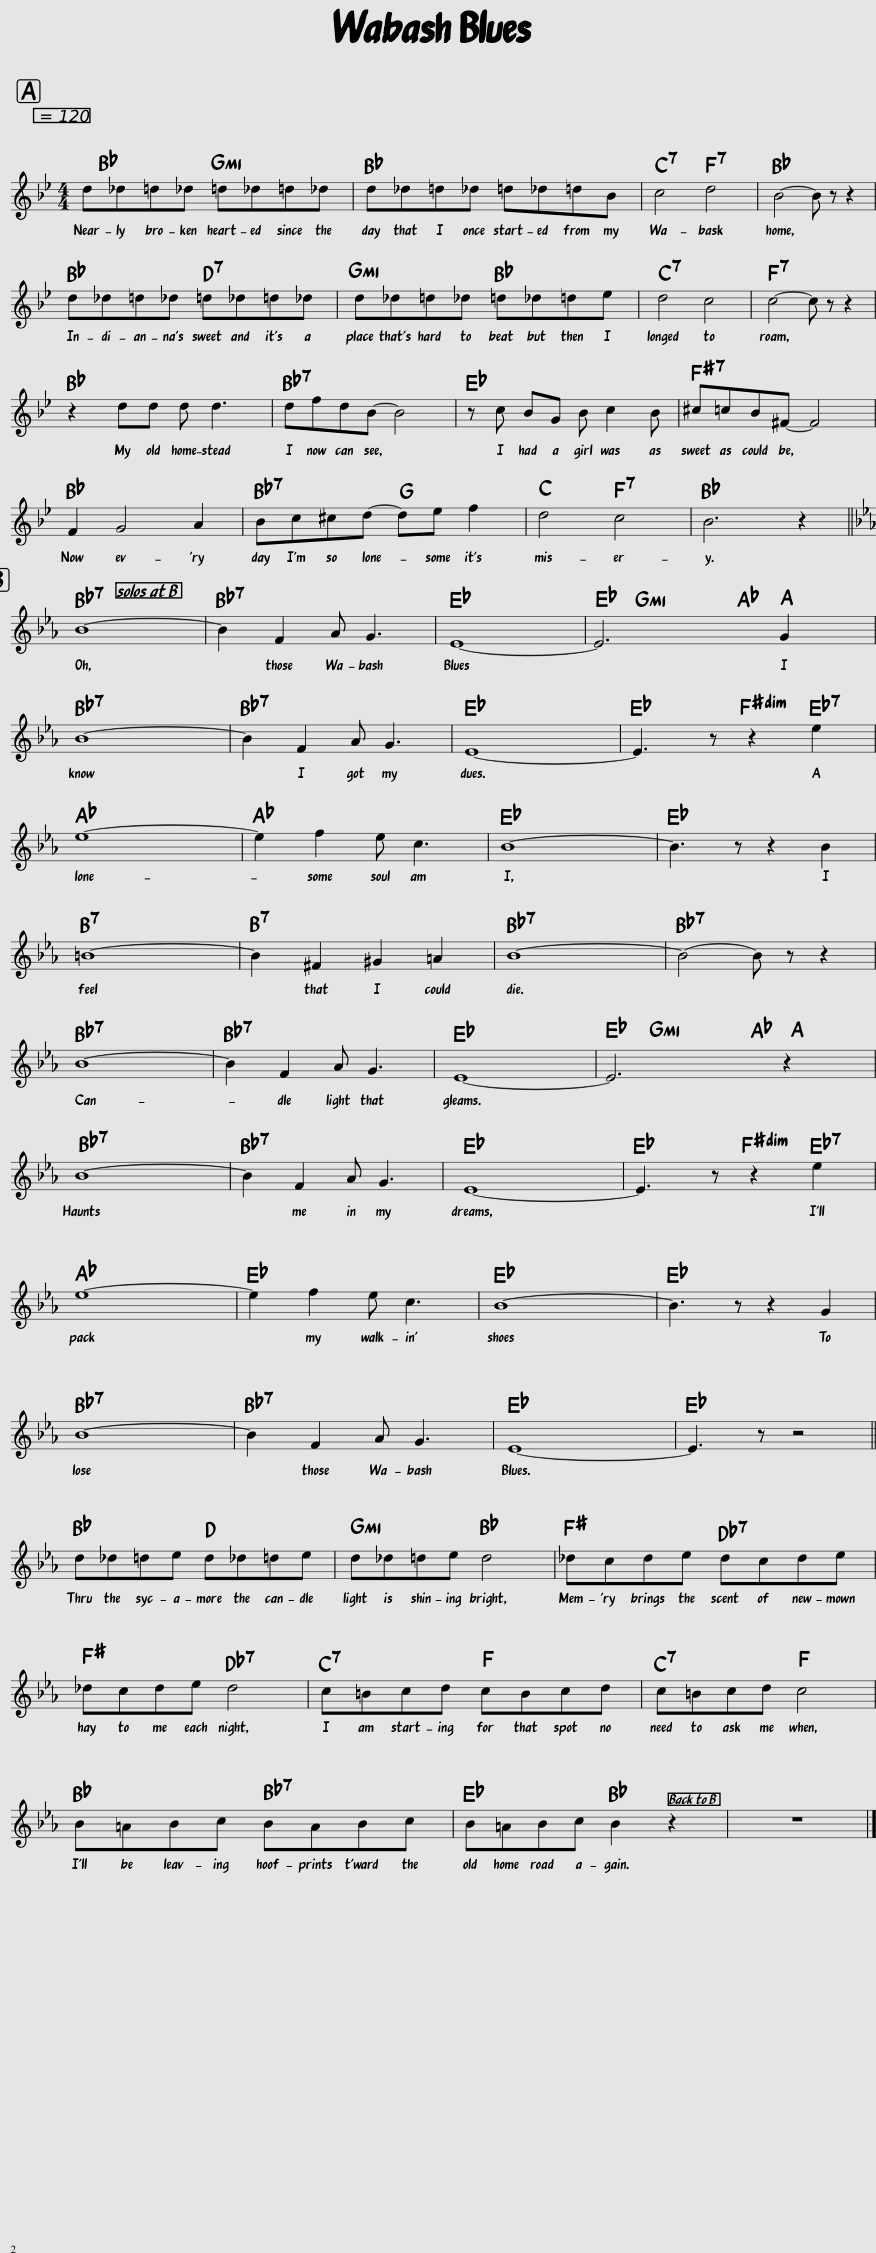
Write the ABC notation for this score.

X:1
L:1/8
M:4/4
I:linebreak $
K:Bb
V:1 treble
V:1
 d_d=d_d =d_d=d_d | d_d=d_d =d_d=dB | c4 d4 | B4- B z z2 |$ d_d=d_d =d_d=d_d | %5
 d_d=d_d =d_d=de | d4 c4 | c4- c z z2 |$ z2 dd d d3 | dfdB- B4 | %10
 z c BG B c2 B | ^c=cB^F- F4 |$ F2 G4 A2 | Bc^cd- de f2 | d4 c4 | %15
 B6 z2 ||$[K:Eb] B8- | B2 F2 A G3 | E8- | E6 G2 |$ %20
 B8- | B2 F2 A G3 | E8- | E3 z z2 e2 |$ e8- | %25
 e2 f2 e c3 | B8- | B3 z z2 B2 |$ =B8- | B2 ^F2 ^G2 =A2 | %30
 B8- | B4- B z z2 |$ B8- | B2 F2 A G3 | E8- | %35
 E6 z2 |$ B8- | B2 F2 A G3 | E8- | E3 z z2 e2 |$ %40
 e8- | e2 f2 e c3 | B8- | B3 z z2 G2 |$ B8- | %45
 B2 F2 A G3 | E8- | E3 z z4 ||$ d_d=de d_d=de | d_d=de d4 | %50
 _dcde dcde |$ _dcde d4 | c=Bcd cBcd | c=Bcd c4 |$ B=ABc BABc | %55
 B=ABc B2 z2 | z8 |] %57
